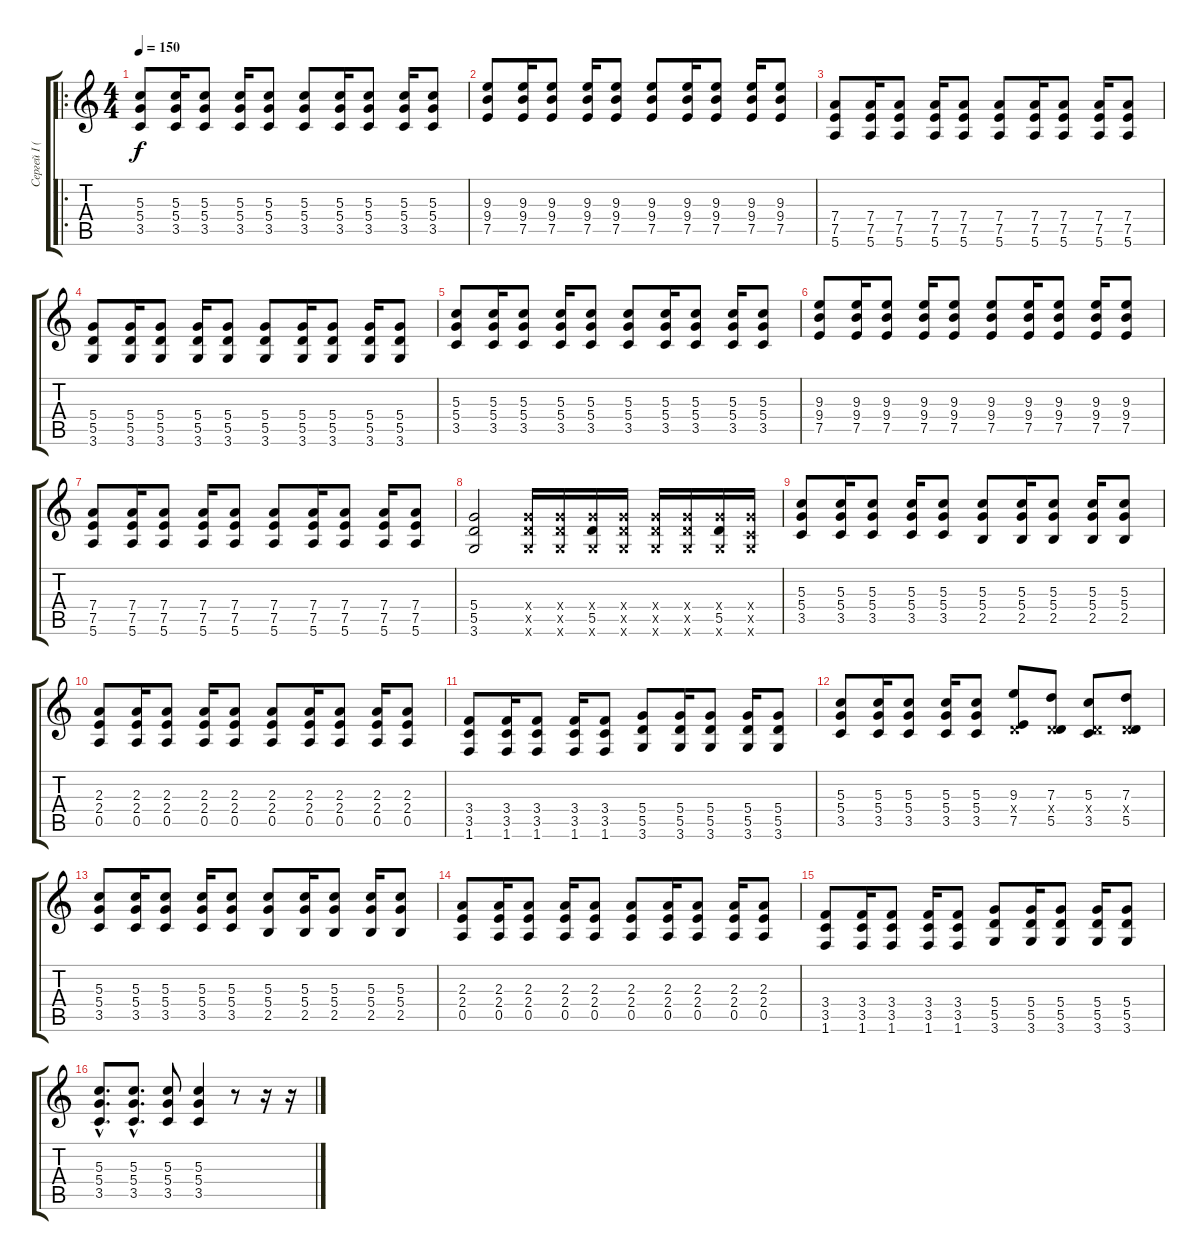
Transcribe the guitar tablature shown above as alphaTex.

\track ("Сергей I (ГИТАРА)" "Сергей I (") {instrument overdrivenguitar}
\staff {score tabs}
\tuning (E4 B3 G3 D3 A2 E2) {hide}
\ro
\ts (4 4)
\tempo 150
\clef g2
\ks c
(5.3 5.4 3.5).8{dy f} (5.3 5.4 3.5).16 (5.3 5.4 3.5).8 (5.3 5.4 3.5).16 (5.3 5.4 3.5).8 (5.3 5.4 3.5).8 (5.3 5.4 3.5).16 (5.3 5.4 3.5).8 (5.3 5.4 3.5).16 (5.3 5.4 3.5).8 |
(9.3 9.4 7.5).8 (9.3 9.4 7.5).16 (9.3 9.4 7.5).8 (9.3 9.4 7.5).16 (9.3 9.4 7.5).8 (9.3 9.4 7.5).8 (9.3 9.4 7.5).16 (9.3 9.4 7.5).8 (9.3 9.4 7.5).16 (9.3 9.4 7.5).8 |
(7.4 7.5 5.6).8 (7.4 7.5 5.6).16 (7.4 7.5 5.6).8 (7.4 7.5 5.6).16 (7.4 7.5 5.6).8 (7.4 7.5 5.6).8 (7.4 7.5 5.6).16 (7.4 7.5 5.6).8 (7.4 7.5 5.6).16 (7.4 7.5 5.6).8 |
(5.4 5.5 3.6).8 (5.4 5.5 3.6).16 (5.4 5.5 3.6).8 (5.4 5.5 3.6).16 (5.4 5.5 3.6).8 (5.4 5.5 3.6).8 (5.4 5.5 3.6).16 (5.4 5.5 3.6).8 (5.4 5.5 3.6).16 (5.4 5.5 3.6).8 |
(5.3 5.4 3.5).8 (5.3 5.4 3.5).16 (5.3 5.4 3.5).8 (5.3 5.4 3.5).16 (5.3 5.4 3.5).8 (5.3 5.4 3.5).8 (5.3 5.4 3.5).16 (5.3 5.4 3.5).8 (5.3 5.4 3.5).16 (5.3 5.4 3.5).8 |
(9.3 9.4 7.5).8 (9.3 9.4 7.5).16 (9.3 9.4 7.5).8 (9.3 9.4 7.5).16 (9.3 9.4 7.5).8 (9.3 9.4 7.5).8 (9.3 9.4 7.5).16 (9.3 9.4 7.5).8 (9.3 9.4 7.5).16 (9.3 9.4 7.5).8 |
(7.4 7.5 5.6).8 (7.4 7.5 5.6).16 (7.4 7.5 5.6).8 (7.4 7.5 5.6).16 (7.4 7.5 5.6).8 (7.4 7.5 5.6).8 (7.4 7.5 5.6).16 (7.4 7.5 5.6).8 (7.4 7.5 5.6).16 (7.4 7.5 5.6).8 |
(5.4 5.5 3.6).2 (5.4{x} 5.5{x} 3.6{x}).16 (5.4{x} 5.5{x} 3.6{x}).16 (5.4{x} 5.5 3.6{x}).16 (5.4{x} 5.5{x} 3.6{x}).16 (5.4{x} 5.5{x} 3.6{x}).16 (5.4{x} 5.5{x} 3.6{x}).16 (5.4{x} 5.5 3.6{x}).16 (5.4{x} 3.5{x} 3.6{x}).16 |
(5.3 5.4 3.5).8 (5.3 5.4 3.5).16 (5.3 5.4 3.5).8 (5.3 5.4 3.5).16 (5.3 5.4 3.5).8 (5.3 5.4 2.5).8 (5.3 5.4 2.5).16 (5.3 5.4 2.5).8 (5.3 5.4 2.5).16 (5.3 5.4 2.5).8 |
(2.3 2.4 0.5).8 (2.3 2.4 0.5).16 (2.3 2.4 0.5).8 (2.3 2.4 0.5).16 (2.3 2.4 0.5).8 (2.3 2.4 0.5).8 (2.3 2.4 0.5).16 (2.3 2.4 0.5).8 (2.3 2.4 0.5).16 (2.3 2.4 0.5).8 |
(3.4 3.5 1.6).8 (3.4 3.5 1.6).16 (3.4 3.5 1.6).8 (3.4 3.5 1.6).16 (3.4 3.5 1.6).8 (5.4 5.5 3.6).8 (5.4 5.5 3.6).16 (5.4 5.5 3.6).8 (5.4 5.5 3.6).16 (5.4 5.5 3.6).8 |
(5.3 5.4 3.5).8 (5.3 5.4 3.5).16 (5.3 5.4 3.5).8 (5.3 5.4 3.5).16 (5.3 5.4 3.5).8 (9.3 0.4{x} 7.5).8 (7.3 0.4{x} 5.5).8 (5.3 0.4{x} 3.5).8 (7.3 0.4{x} 5.5).8 |
(5.3 5.4 3.5).8 (5.3 5.4 3.5).16 (5.3 5.4 3.5).8 (5.3 5.4 3.5).16 (5.3 5.4 3.5).8 (5.3 5.4 2.5).8 (5.3 5.4 2.5).16 (5.3 5.4 2.5).8 (5.3 5.4 2.5).16 (5.3 5.4 2.5).8 |
(2.3 2.4 0.5).8 (2.3 2.4 0.5).16 (2.3 2.4 0.5).8 (2.3 2.4 0.5).16 (2.3 2.4 0.5).8 (2.3 2.4 0.5).8 (2.3 2.4 0.5).16 (2.3 2.4 0.5).8 (2.3 2.4 0.5).16 (2.3 2.4 0.5).8 |
(3.4 3.5 1.6).8 (3.4 3.5 1.6).16 (3.4 3.5 1.6).8 (3.4 3.5 1.6).16 (3.4 3.5 1.6).8 (5.4 5.5 3.6).8 (5.4 5.5 3.6).16 (5.4 5.5 3.6).8 (5.4 5.5 3.6).16 (5.4 5.5 3.6).8 |
(5.3{hac} 5.4{hac} 3.5{hac}).8{d} (5.3{hac} 5.4{hac} 3.5{hac}).8{d} (5.3 5.4 3.5).8 (5.3 5.4 3.5).4 r.8 r.16 r.16
